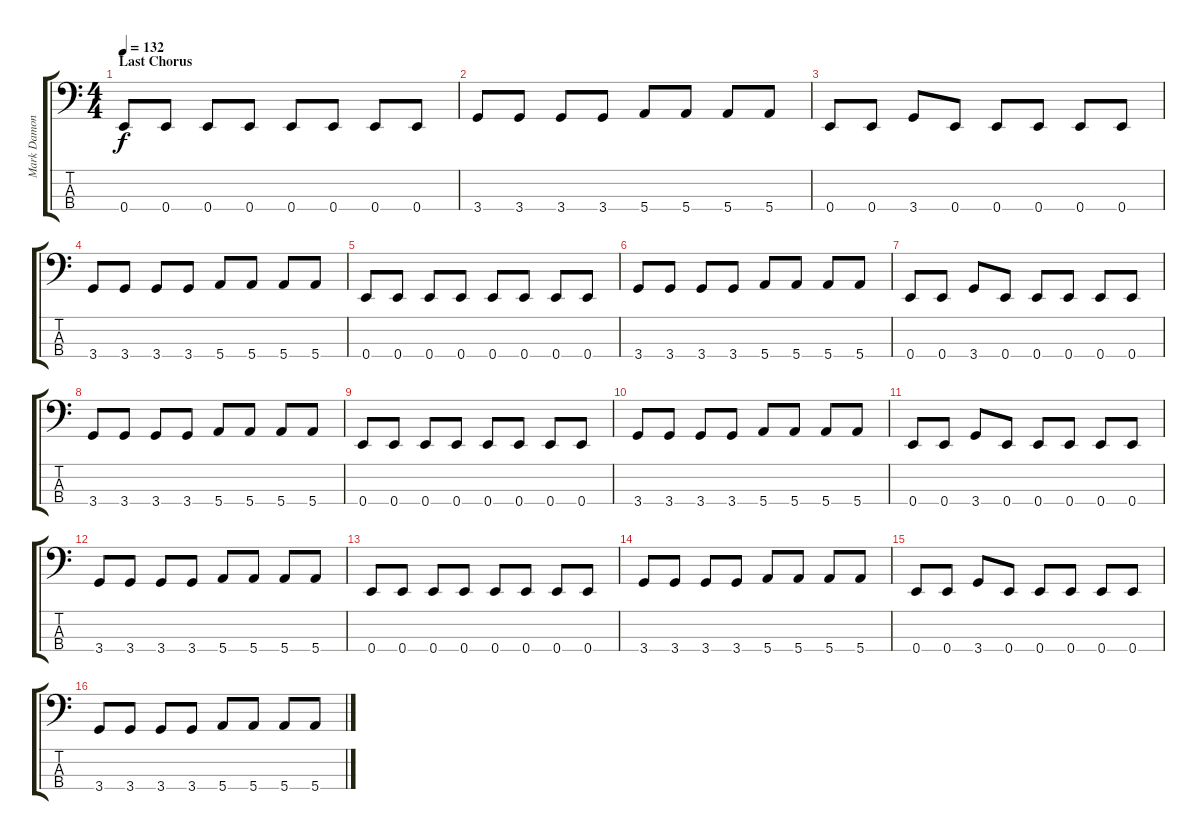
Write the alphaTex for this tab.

\track ("Mark Damon" "Mark Damon") {instrument electricbasspick}
\staff {score tabs}
\tuning (G2 D2 A1 E1) {hide}
\ts (4 4)
\section ("" "Last Chorus")
\tempo 132
\clef f4
\ks c
0.4.8{dy f} 0.4.8 0.4.8 0.4.8 0.4.8 0.4.8 0.4.8 0.4.8 |
3.4.8 3.4.8 3.4.8 3.4.8 5.4.8 5.4.8 5.4.8 5.4.8 |
0.4.8 0.4.8 3.4.8 0.4.8 0.4.8 0.4.8 0.4.8 0.4.8 |
3.4.8 3.4.8 3.4.8 3.4.8 5.4.8 5.4.8 5.4.8 5.4.8 |
0.4.8 0.4.8 0.4.8 0.4.8 0.4.8 0.4.8 0.4.8 0.4.8 |
3.4.8 3.4.8 3.4.8 3.4.8 5.4.8 5.4.8 5.4.8 5.4.8 |
0.4.8 0.4.8 3.4.8 0.4.8 0.4.8 0.4.8 0.4.8 0.4.8 |
3.4.8 3.4.8 3.4.8 3.4.8 5.4.8 5.4.8 5.4.8 5.4.8 |
0.4.8 0.4.8 0.4.8 0.4.8 0.4.8 0.4.8 0.4.8 0.4.8 |
3.4.8 3.4.8 3.4.8 3.4.8 5.4.8 5.4.8 5.4.8 5.4.8 |
0.4.8 0.4.8 3.4.8 0.4.8 0.4.8 0.4.8 0.4.8 0.4.8 |
3.4.8 3.4.8 3.4.8 3.4.8 5.4.8 5.4.8 5.4.8 5.4.8 |
0.4.8 0.4.8 0.4.8 0.4.8 0.4.8 0.4.8 0.4.8 0.4.8 |
3.4.8 3.4.8 3.4.8 3.4.8 5.4.8 5.4.8 5.4.8 5.4.8 |
0.4.8 0.4.8 3.4.8 0.4.8 0.4.8 0.4.8 0.4.8 0.4.8 |
3.4.8 3.4.8 3.4.8 3.4.8 5.4.8 5.4.8 5.4.8 5.4.8
